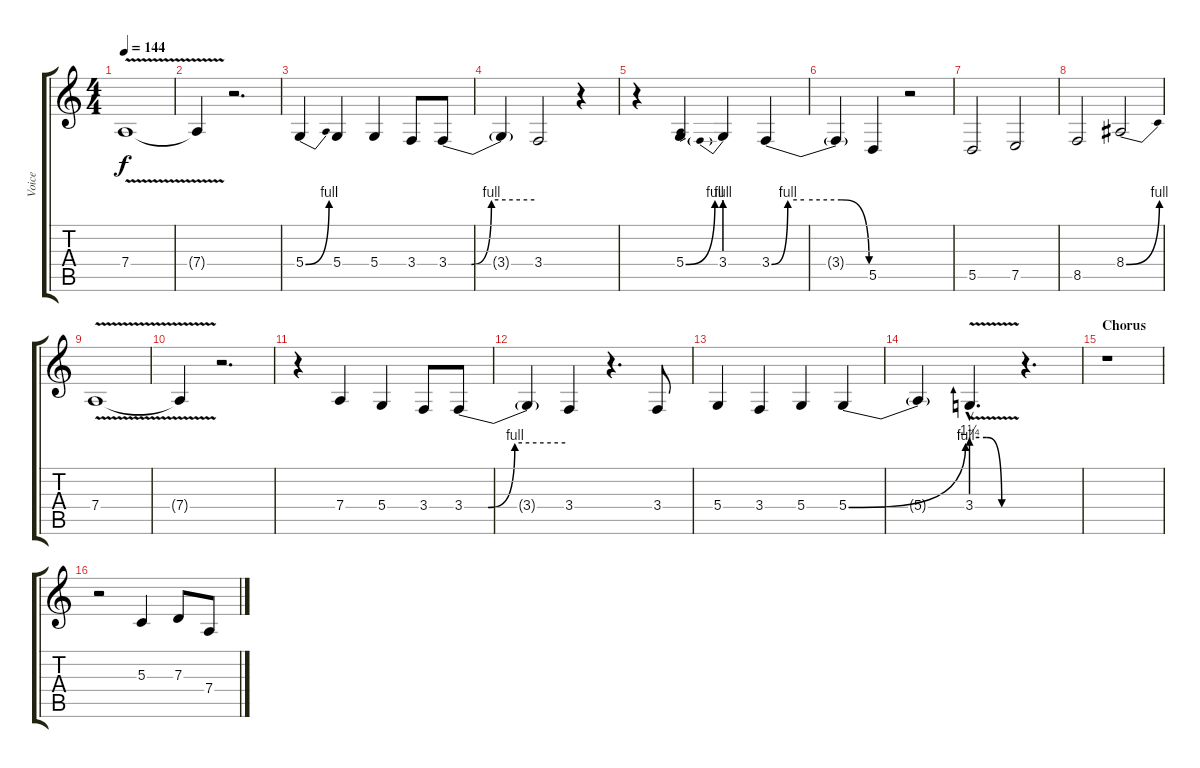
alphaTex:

\track ("Voice" "Voice") {instrument recorder}
\staff {score tabs}
\tuning (E4 B3 G3 D3 A2 E2) {hide}
\ts (4 4)
\tempo 144
\clef g2
\ks c
7.4{v}.1{dy f} |
7.4{t}.4 r.2{d} |
5.4{be (bend 0 0 60 4)}.4 5.4.4 5.4.4 3.4.8 3.4{be (custom 0 0 16 0 30 4 60 4)}.8 |
3.4{t}.4 3.4.2 r.4 |
r.4 5.4{be (bend 0 0 60 4)}.4 3.4{be (prebend 0 4 60 4)}.4 3.4{be (custom 0 0 10 4 20 4 43 4 60 0)}.4 |
3.4{t}.4 5.5.4 r.2 |
5.5.2 7.5.2 |
8.5.2 8.4{be (bend 0 0 60 4)}.2 |
7.4{v}.1 |
7.4{t}.4 r.2{d} |
r.4 7.4.4 5.4.4 3.4.8 3.4{be (custom 0 0 14 0 30 4 60 4)}.8 |
3.4{t}.4 3.4.4 r.4{d} 3.4.8 |
5.4.4 3.4.4 5.4.4 5.4{be (bend 0 0 60 4)}.4 |
5.4{t}.4 3.4{be (custom 0 5 20 5 40 0 60 0) v hac}.4{d} r.4{d} |
\section ("" "Chorus")
r.1 |
r.2 5.3.4 7.3.8 7.4.8
